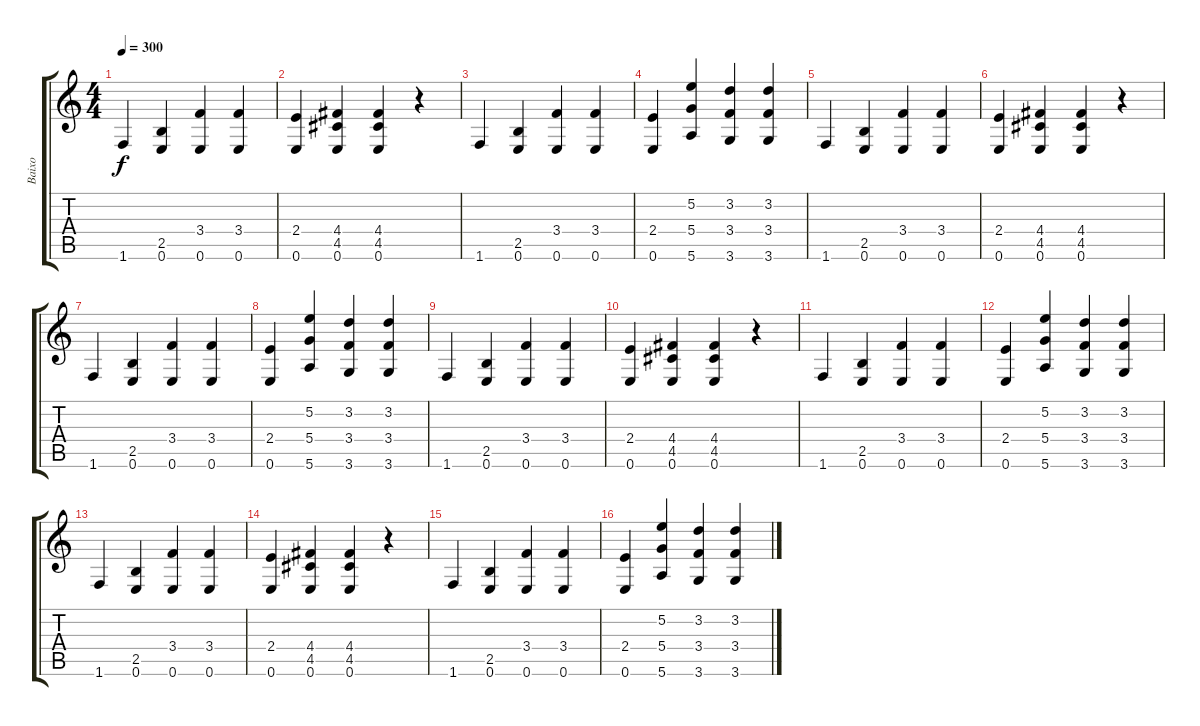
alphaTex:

\track ("Baixo" "Baixo") {instrument electricbasspick}
\staff {score tabs}
\tuning (E4 B3 G3 D3 A2 E2) {hide}
\ts (4 4)
\tempo 300
\clef g2
\ks c
1.6.4{dy f instrument electricbasspick} (2.5 0.6).4 (3.4 0.6).4 (3.4 0.6).4 |
(2.4 0.6).4 (4.4 4.5 0.6).4 (4.4 4.5 0.6).4 r.4 |
1.6.4 (2.5 0.6).4 (3.4 0.6).4 (3.4 0.6).4 |
(2.4 0.6).4 (5.2 5.4 5.6).4 (3.2 3.4 3.6).4 (3.2 3.4 3.6).4 |
1.6.4 (2.5 0.6).4 (3.4 0.6).4 (3.4 0.6).4 |
(2.4 0.6).4 (4.4 4.5 0.6).4 (4.4 4.5 0.6).4 r.4 |
1.6.4 (2.5 0.6).4 (3.4 0.6).4 (3.4 0.6).4 |
(2.4 0.6).4 (5.2 5.4 5.6).4 (3.2 3.4 3.6).4 (3.2 3.4 3.6).4 |
1.6.4 (2.5 0.6).4 (3.4 0.6).4 (3.4 0.6).4 |
(2.4 0.6).4 (4.4 4.5 0.6).4 (4.4 4.5 0.6).4 r.4 |
1.6.4 (2.5 0.6).4 (3.4 0.6).4 (3.4 0.6).4 |
(2.4 0.6).4 (5.2 5.4 5.6).4 (3.2 3.4 3.6).4 (3.2 3.4 3.6).4 |
1.6.4 (2.5 0.6).4 (3.4 0.6).4 (3.4 0.6).4 |
(2.4 0.6).4 (4.4 4.5 0.6).4 (4.4 4.5 0.6).4 r.4 |
1.6.4 (2.5 0.6).4 (3.4 0.6).4 (3.4 0.6).4 |
(2.4 0.6).4 (5.2 5.4 5.6).4 (3.2 3.4 3.6).4 (3.2 3.4 3.6).4
